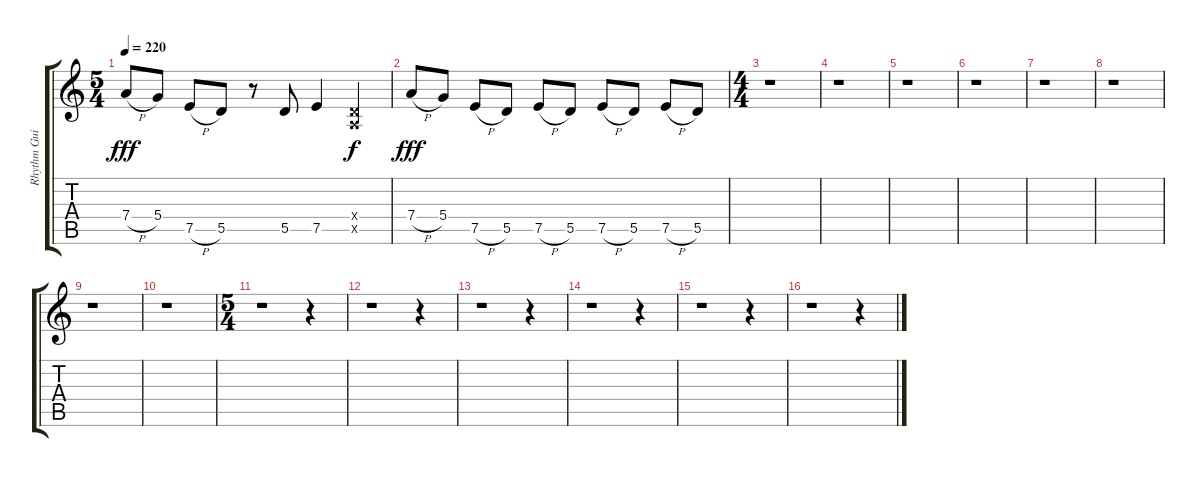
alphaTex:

\track ("Rhythm Guitar 2" "Rhythm Gui") {instrument distortionguitar}
\staff {score tabs}
\tuning (E4 B3 G3 D3 A2 E2) {hide}
\ts (5 4)
\tempo 220
\clef g2
\ks c
7.4{h}.8{dy fff} 5.4.8 7.5{h}.8 5.5.8 r.8 5.5.8 7.5.4 (0.4{x} 0.5{x}).4{dy f} |
7.4{h}.8{dy fff} 5.4.8 7.5{h}.8 5.5.8 7.5{h}.8 5.5.8 7.5{h}.8 5.5.8 7.5{h}.8 5.5.8 |
\ts (4 4)
r.1 |
r.1 |
r.1 |
r.1 |
r.1 |
r.1 |
r.1 |
r.1 |
\ts (5 4)
r.1 r.4 |
r.1 r.4 |
r.1 r.4 |
r.1 r.4 |
r.1 r.4 |
r.1 r.4
